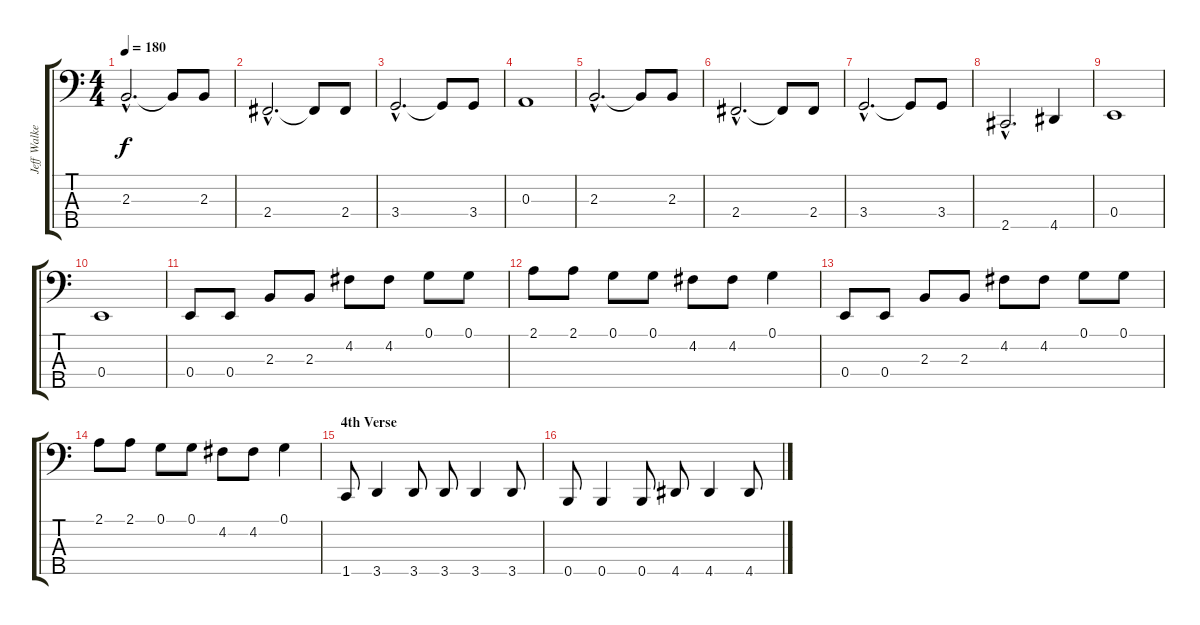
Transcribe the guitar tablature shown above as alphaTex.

\track ("Jeff Walker" "Jeff Walke") {instrument electricbassfinger}
\staff {score tabs}
\tuning (G2 D2 A1 E1 B0) {hide}
\ts (4 4)
\tempo 180
\clef f4
\ks c
2.3{hac}.2{d dy f} 2.3{t}.8 2.3.8 |
2.4{hac}.2{d} 2.4{t}.8 2.4.8 |
3.4{hac}.2{d} 3.4{t}.8 3.4.8 |
0.3.1 |
2.3{hac}.2{d} 2.3{t}.8 2.3.8 |
2.4{hac}.2{d} 2.4{t}.8 2.4.8 |
3.4{hac}.2{d} 3.4{t}.8 3.4.8 |
2.5{hac}.2{d} 4.5.4 |
0.4.1 |
0.4.1 |
0.4.8 0.4.8 2.3.8 2.3.8 4.2.8 4.2.8 0.1.8 0.1.8 |
2.1.8 2.1.8 0.1.8 0.1.8 4.2.8 4.2.8 0.1.4 |
0.4.8 0.4.8 2.3.8 2.3.8 4.2.8 4.2.8 0.1.8 0.1.8 |
2.1.8 2.1.8 0.1.8 0.1.8 4.2.8 4.2.8 0.1.4 |
\section ("" "4th Verse")
1.5.8 3.5.4 3.5.8 3.5.8 3.5.4 3.5.8 |
0.5.8 0.5.4 0.5.8 4.5.8 4.5.4 4.5.8
